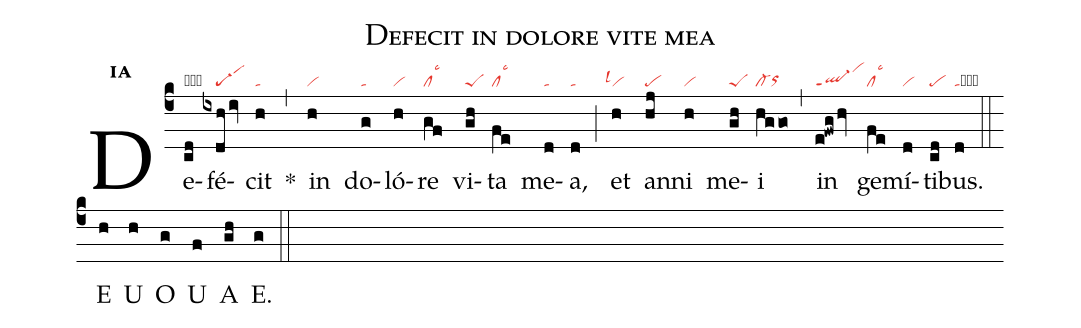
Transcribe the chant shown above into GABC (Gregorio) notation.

name:Defecit in dolore vite mea;
office-part:an;
mode:1a;
nabc-lines:1;
%%
initial-style: 1;
name: Defecit in dolore vita mea;
mode:1;
office-part: Antiphona;
annotation: Ant.;
annotation:i g;
nabc-lines:1;
%%
(c4) De(cd|obpe)fé(ixdh/iv|////scG-1)cit(h|ta) <sp>*</sp>(,) in(h|vi) do(g|ta)ló(h|vi)re(gf|cllsc3) vi(gh|peS)ta(fe|cllsc3) me(d|ta)a,(d|ta) (;) et(h|``vilsl1) an(hj|pe)ni(h|vi) me(gh|peS)i(hggo|cl-orhh) (,) in(e!fwg/hv|ql-ppt1vihl) ge(fe|cllsc3)mí(d|vi)ti(cd|pe)bus.(d|tacb) (::)
<eu> E(h) U(h) O(g) U(f) A(gh) E.(g) </eu> (::)
